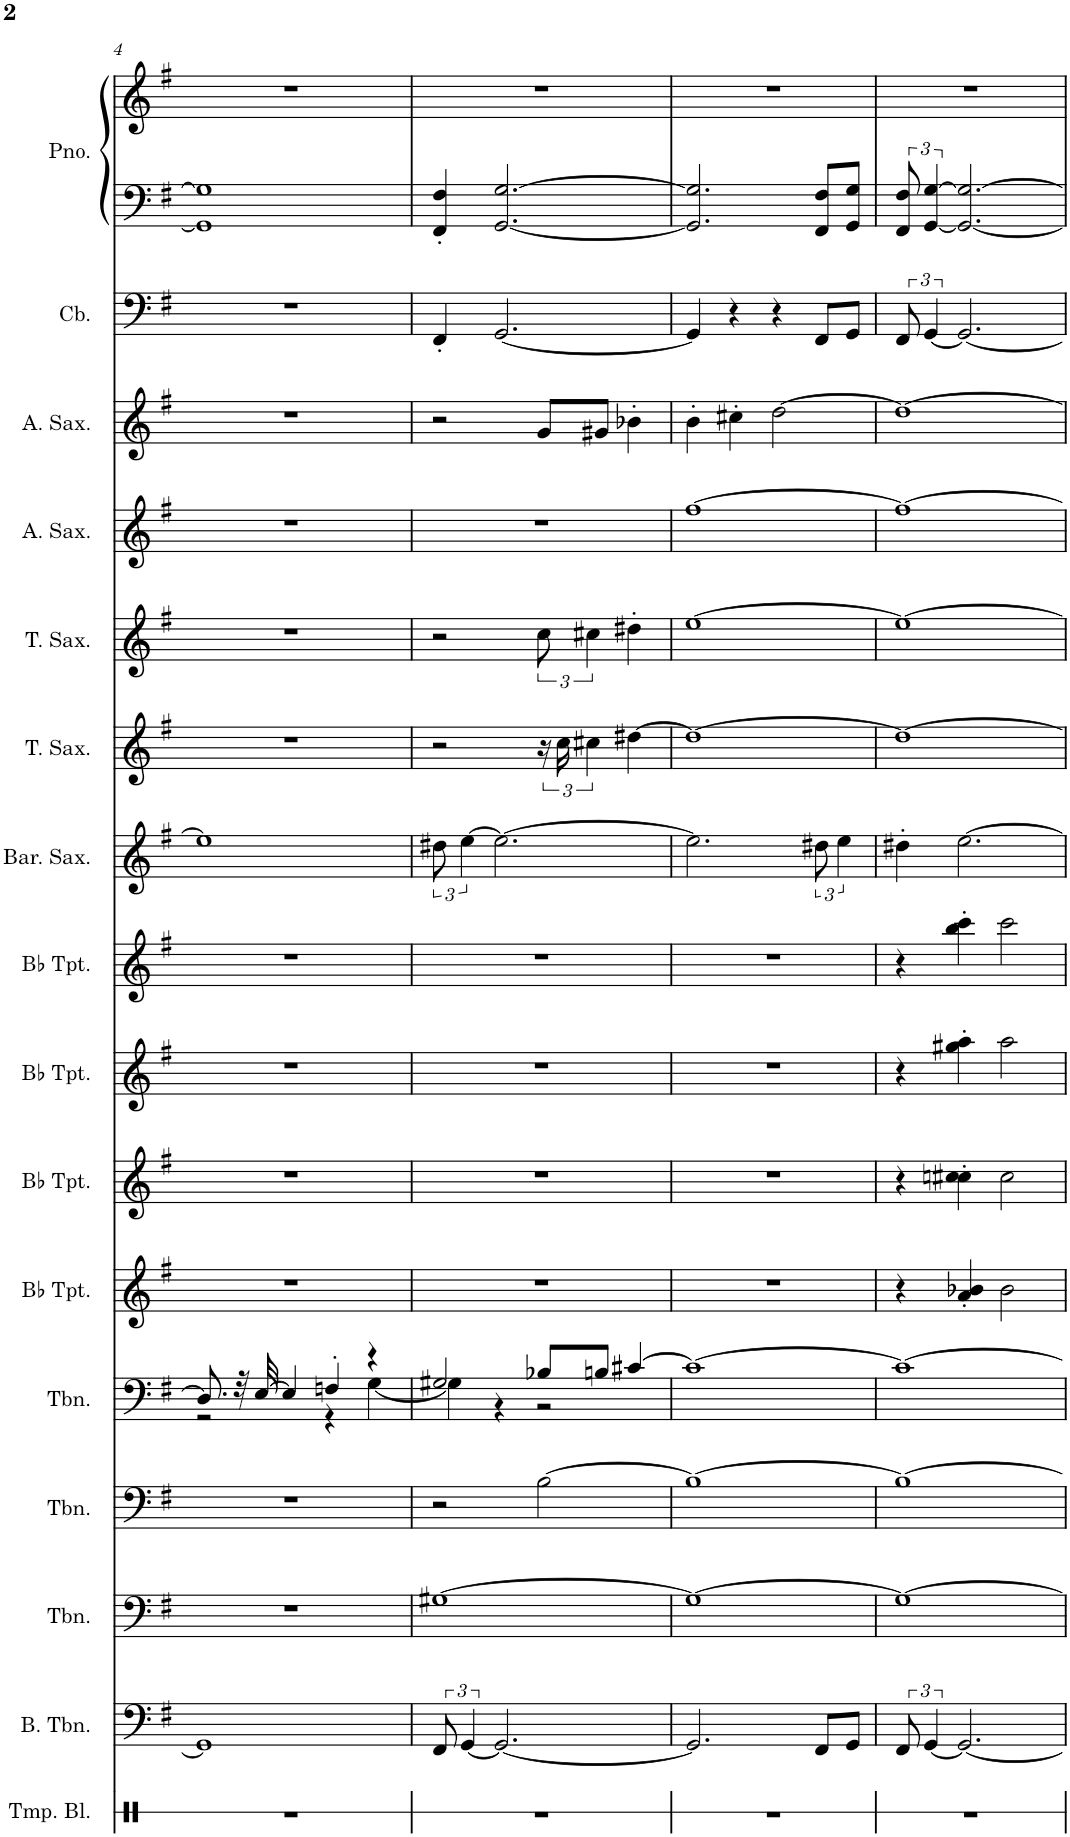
**kern	**kern	**kern	**kern	**kern	**kern	**kern	**kern	**kern	**kern	**kern	**kern	**kern	**kern	**kern	**kern	**kern
*part16	*part15	*part14	*part13	*part12	*part11	*part10	*part9	*part8	*part7	*part6	*part5	*part4	*part3	*part2	*part1	*part1
*staff17	*staff16	*staff15	*staff14	*staff13	*staff12	*staff11	*staff10	*staff9	*staff8	*staff7	*staff6	*staff5	*staff4	*staff3	*staff2	*staff1
*I"Temple Blocks	*I"Bass Trombone	*I"Trombone	*I"Trombone	*I"Trombone	*I"Bb Trumpet	*I"Bb Trumpet	*I"Bb Trumpet	*I"Bb Trumpet	*I"Baritone Saxophone	*I"Tenor Saxophone	*I"Tenor Saxophone	*I"Alto Saxophone	*I"Alto Saxophone	*I"Contrabass	*I"Piano	*
*I'Tmp. Bl.	*I'B. Tbn.	*I'Tbn.	*I'Tbn.	*I'Tbn.	*I'Bb Tpt.	*I'Bb Tpt.	*I'Bb Tpt.	*I'Bb Tpt.	*I'Bar. Sax.	*I'T. Sax.	*I'T. Sax.	*I'A. Sax.	*I'A. Sax.	*I'Cb.	*I'Pno.	*
!!LO:PB:g=z
*clefX	*clefF4	*clefF4	*clefF4	*clefF4	*clefG2	*clefG2	*clefG2	*clefG2	*clefG2	*clefG2	*clefG2	*clefG2	*clefG2	*clefF4	*clefF4	*clefG2
*	*	*	*	*	*Trd1c2	*Trd1c2	*Trd1c2	*Trd1c2	*Trd12c21	*Trd8c14	*Trd8c14	*Trd5c9	*Trd5c9	*Trd7c12	*	*
*k[]	*k[f#]	*k[f#]	*k[f#]	*k[f#]	*k[f#]	*k[f#]	*k[f#]	*k[f#]	*k[f#]	*k[f#]	*k[f#]	*k[f#]	*k[f#]	*k[f#]	*k[f#]	*k[f#]
*M4/4	*M4/4	*M4/4	*M4/4	*M4/4	*M4/4	*M4/4	*M4/4	*M4/4	*M4/4	*M4/4	*M4/4	*M4/4	*M4/4	*M4/4	*M4/4	*M4/4
=4	=4	=4	=4	=4	=4	=4	=4	=4	=4	=4	=4	=4	=4	=4	=4	=4
*	*	*	*	*^	*	*	*	*	*	*	*	*	*	*	*	*
1r	1GG]	1r	1r	8.D/]	2r	1r	1r	1r	1r	1ee]	1r	1r	1r	1r	1r	1GG] 1G]	1r
.	.	.	.	32r	.	.	.	.	.	.	.	.	.	.	.	.	.
.	.	.	.	[32E/	.	.	.	.	.	.	.	.	.	.	.	.	.
.	.	.	.	4E/]	.	.	.	.	.	.	.	.	.	.	.	.	.
.	.	.	.	4Fn'/	4r	.	.	.	.	.	.	.	.	.	.	.	.
.	.	.	.	4r	[4G\	.	.	.	.	.	.	.	.	.	.	.	.
=5	=5	=5	=5	=5	=5	=5	=5	=5	=5	=5	=5	=5	=5	=5	=5	=5	=5
1r	12FF#/	[1G#X	2r	2G#X/	4G\]	1r	1r	1r	1r	12dd#X\	2r	2r	1r	2r	4FF#'/	4FF#/' 4F#/'	1r
.	[6GG/	.	.	.	.	.	.	.	.	[6ee\	.	.	.	.	.	.	.
.	2.GG/_	.	.	.	4r	.	.	.	.	2.ee\_	.	.	.	.	[2.GG/	[2.GG/ [2.G/	.
.	.	.	[2B\	8B-X/L	2r	.	.	.	.	.	24r	12cc\	.	8g/L	.	.	.
.	.	.	.	.	.	.	.	.	.	.	24cc\	.	.	.	.	.	.
.	.	.	.	.	.	.	.	.	.	.	6cc#X\	6cc#X\	.	.	.	.	.
.	.	.	.	8Bn/J	.	.	.	.	.	.	.	.	.	8g#X/J	.	.	.
.	.	.	.	[4c#X/	.	.	.	.	.	.	[4dd#X\	4dd#X'\	.	4b-X'\	.	.	.
*	*	*	*	*v	*v	*	*	*	*	*	*	*	*	*	*	*	*
=6	=6	=6	=6	=6	=6	=6	=6	=6	=6	=6	=6	=6	=6	=6	=6	=6
1r	2.GG/]	1G#_	1B_	1c#_	1r	1r	1r	1r	2.ee\]	1dd#_	[1ee	[1ff#	4b'\	4GG/]	2.GG/] 2.G/]	1r
.	.	.	.	.	.	.	.	.	.	.	.	.	4cc#X'\	4r	.	.
.	.	.	.	.	.	.	.	.	.	.	.	.	[2dd\	4r	.	.
.	8FF#/L	.	.	.	.	.	.	.	12dd#X\	.	.	.	.	8FF#/L	8FF#/ 8F#/L	.
.	.	.	.	.	.	.	.	.	6ee\	.	.	.	.	.	.	.
.	8GG/J	.	.	.	.	.	.	.	.	.	.	.	.	8GG/J	8GG/ 8G/J	.
=7	=7	=7	=7	=7	=7	=7	=7	=7	=7	=7	=7	=7	=7	=7	=7	=7
1r	12FF#/	1G#_	1B_	1c#_	4r	4r	4r	4r	4dd#X'\	1dd#_	1ee_	1ff#_	1dd_	12FF#/	12FF#/ 12F#/	1r
.	[6GG/	.	.	.	.	.	.	.	.	.	.	.	.	[6GG/	[6GG/ [6G/	.
.	2.GG/_	.	.	.	4a/' 4b-X/'	4ccn\' 4cc#X\'	4gg#X\' 4aa\'	4bb\' 4ccc\'	[2.ee\	.	.	.	.	2.GG/_	2.GG/_ 2.G/_	.
.	.	.	.	.	2b-\	2cc#\	2aa\	2ccc\	.	.	.	.	.	.	.	.
=	=	=	=	=	=	=	=	=	=	=	=	=	=	=	=	=
*-	*-	*-	*-	*-	*-	*-	*-	*-	*-	*-	*-	*-	*-	*-	*-	*-
